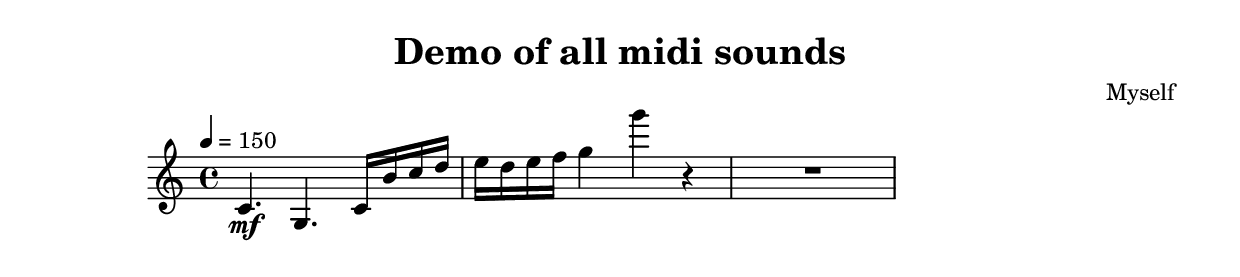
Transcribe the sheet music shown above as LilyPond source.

%% Do not edit this file; it is auto-generated from LSR http://lsr.dsi.unimi.it
%% This file is in the public domain.
\version "2.11.66"

\header {
  lsrtags = "midi"

  texidoc = "
Problem: How to know which @code{midiInstrument} would be best for your
composition? Solution: A LilyPond demo file.



"
  doctitle = "Demo MidiInstruments"
} % begin verbatim

\header {
  title = "Demo of all midi sounds"
  arranger = "Myself "
}

baseMelody = \relative c' {
  c4.\mf g c16 b' c d
  e16 d e f g4 g'4 r
  R1
}
melody = {
  \tempo 4 = 150
  \baseMelody
}

\score {
  \new Staff <<
    \new Voice \melody
  >>
  \layout { }
}

\score { 
  \new Staff <<
    \new Voice {
      r\mf
      \set Staff.midiInstrument = #"acoustic grand" \melody
      \set Staff.midiInstrument = #"bright acoustic" \melody
      \set Staff.midiInstrument = #"electric grand" \melody
      \set Staff.midiInstrument = #"honky-tonk" \melody
      \set Staff.midiInstrument = #"electric piano 1" \melody
      \set Staff.midiInstrument = #"electric piano 2" \melody
      \set Staff.midiInstrument = #"harpsichord" \melody
      \set Staff.midiInstrument = #"clav" \melody
      \set Staff.midiInstrument = #"celesta" \melody
      \set Staff.midiInstrument = #"glockenspiel" \melody
      \set Staff.midiInstrument = #"music box" \melody
      \set Staff.midiInstrument = #"vibraphone" \melody
      \set Staff.midiInstrument = #"marimba" \melody
      \set Staff.midiInstrument = #"xylophone" \melody
      \set Staff.midiInstrument = #"tubular bells" \melody
      \set Staff.midiInstrument = #"dulcimer" \melody
      \set Staff.midiInstrument = #"drawbar organ" \melody
      \set Staff.midiInstrument = #"percussive organ" \melody
      \set Staff.midiInstrument = #"rock organ" \melody
      \set Staff.midiInstrument = #"church organ" \melody
      \set Staff.midiInstrument = #"reed organ" \melody
      \set Staff.midiInstrument = #"accordion" \melody
      \set Staff.midiInstrument = #"harmonica" \melody
      \set Staff.midiInstrument = #"concertina" \melody
      \set Staff.midiInstrument = #"acoustic guitar (nylon)" \melody
      \set Staff.midiInstrument = #"acoustic guitar (steel)" \melody
      \set Staff.midiInstrument = #"electric guitar (jazz)" \melody
      \set Staff.midiInstrument = #"electric guitar (clean)" \melody
      \set Staff.midiInstrument = #"electric guitar (muted)" \melody
      \set Staff.midiInstrument = #"overdriven guitar" \melody
      \set Staff.midiInstrument = #"distorted guitar" \melody
      \set Staff.midiInstrument = #"acoustic bass" \melody
      \set Staff.midiInstrument = #"electric bass (finger)" \melody
      \set Staff.midiInstrument = #"electric bass (pick)" \melody
      \set Staff.midiInstrument = #"fretless bass" \melody
      \set Staff.midiInstrument = #"slap bass 1" \melody
      \set Staff.midiInstrument = #"slap bass 2" \melody
      \set Staff.midiInstrument = #"synth bass 1" \melody
      \set Staff.midiInstrument = #"synth bass 2" \melody
      \set Staff.midiInstrument = #"violin" \melody
      \set Staff.midiInstrument = #"viola" \melody
      \set Staff.midiInstrument = #"cello" \melody
      \set Staff.midiInstrument = #"contrabass" \melody
      \set Staff.midiInstrument = #"tremolo strings" \melody
      \set Staff.midiInstrument = #"pizzicato strings" \melody
      \set Staff.midiInstrument = #"orchestral strings" \melody
      \set Staff.midiInstrument = #"timpani" \melody
      \set Staff.midiInstrument = #"string ensemble 1" \melody
      \set Staff.midiInstrument = #"string ensemble 2" \melody
      \set Staff.midiInstrument = #"synthstrings 1" \melody
      \set Staff.midiInstrument = #"synthstrings 2" \melody
      \set Staff.midiInstrument = #"choir aahs" \melody
      \set Staff.midiInstrument = #"voice oohs" \melody
      \set Staff.midiInstrument = #"synth voice" \melody
      \set Staff.midiInstrument = #"orchestra hit" \melody
      \set Staff.midiInstrument = #"trumpet" \melody
      \set Staff.midiInstrument = #"trombone" \melody
      \set Staff.midiInstrument = #"tuba" \melody
      \set Staff.midiInstrument = #"muted trumpet" \melody
      \set Staff.midiInstrument = #"french horn" \melody
      \set Staff.midiInstrument = #"brass section" \melody
      \set Staff.midiInstrument = #"synthbrass 1" \melody
      \set Staff.midiInstrument = #"synthbrass 2" \melody
      \set Staff.midiInstrument = #"soprano sax" \melody
      \set Staff.midiInstrument = #"alto sax" \melody
      \set Staff.midiInstrument = #"tenor sax" \melody
      \set Staff.midiInstrument = #"baritone sax" \melody
      \set Staff.midiInstrument = #"oboe" \melody
      \set Staff.midiInstrument = #"english horn" \melody
      \set Staff.midiInstrument = #"bassoon" \melody
      \set Staff.midiInstrument = #"clarinet" \melody
      \set Staff.midiInstrument = #"piccolo" \melody
      \set Staff.midiInstrument = #"flute" \melody
      \set Staff.midiInstrument = #"recorder" \melody
      \set Staff.midiInstrument = #"pan flute" \melody
      \set Staff.midiInstrument = #"blown bottle" \melody
      \set Staff.midiInstrument = #"shakuhachi" \melody
      \set Staff.midiInstrument = #"whistle" \melody
      \set Staff.midiInstrument = #"ocarina" \melody
      \set Staff.midiInstrument = #"lead 1 (square)" \melody
      \set Staff.midiInstrument = #"lead 2 (sawtooth)" \melody
      \set Staff.midiInstrument = #"lead 3 (calliope)" \melody
      \set Staff.midiInstrument = #"lead 4 (chiff)" \melody
      \set Staff.midiInstrument = #"lead 5 (charang)" \melody
      \set Staff.midiInstrument = #"lead 6 (voice)" \melody
      \set Staff.midiInstrument = #"lead 7 (fifths)" \melody
      \set Staff.midiInstrument = #"lead 8 (bass+lead)" \melody
      \set Staff.midiInstrument = #"pad 1 (new age)" \melody
      \set Staff.midiInstrument = #"pad 2 (warm)" \melody
      \set Staff.midiInstrument = #"pad 3 (polysynth)" \melody
      \set Staff.midiInstrument = #"pad 4 (choir)" \melody
      \set Staff.midiInstrument = #"pad 5 (bowed)" \melody
      \set Staff.midiInstrument = #"pad 6 (metallic)" \melody
      \set Staff.midiInstrument = #"pad 7 (halo)" \melody
      \set Staff.midiInstrument = #"pad 8 (sweep)" \melody
      \set Staff.midiInstrument = #"fx 1 (rain)" \melody
      \set Staff.midiInstrument = #"fx 2 (soundtrack)" \melody
      \set Staff.midiInstrument = #"fx 3 (crystal)" \melody
      \set Staff.midiInstrument = #"fx 4 (atmosphere)" \melody
      \set Staff.midiInstrument = #"fx 5 (brightness)" \melody
      \set Staff.midiInstrument = #"fx 6 (goblins)" \melody
      \set Staff.midiInstrument = #"fx 7 (echoes)" \melody
      \set Staff.midiInstrument = #"fx 8 (sci-fi)" \melody
      \set Staff.midiInstrument = #"sitar" \melody
      \set Staff.midiInstrument = #"banjo" \melody
      \set Staff.midiInstrument = #"shamisen" \melody
      \set Staff.midiInstrument = #"koto" \melody
      \set Staff.midiInstrument = #"kalimba" \melody
      \set Staff.midiInstrument = #"bagpipe" \melody
      \set Staff.midiInstrument = #"fiddle" \melody
      \set Staff.midiInstrument = #"shanai" \melody
      \set Staff.midiInstrument = #"tinkle bell" \melody
      \set Staff.midiInstrument = #"agogo" \melody
      \set Staff.midiInstrument = #"steel drums" \melody
      \set Staff.midiInstrument = #"woodblock" \melody
      \set Staff.midiInstrument = #"taiko drum" \melody
      \set Staff.midiInstrument = #"melodic tom" \melody
      \set Staff.midiInstrument = #"synth drum" \melody
      \set Staff.midiInstrument = #"reverse cymbal" \melody
      \set Staff.midiInstrument = #"guitar fret noise" \melody
      \set Staff.midiInstrument = #"breath noise" \melody
      \set Staff.midiInstrument = #"seashore" \melody
      \set Staff.midiInstrument = #"bird tweet" \melody
      \set Staff.midiInstrument = #"telephone ring" \melody
      \set Staff.midiInstrument = #"helicopter" \melody
      \set Staff.midiInstrument = #"applause" \melody
      \set Staff.midiInstrument = #"gunshot" \melody
    }
  >>
  \midi { }
}
